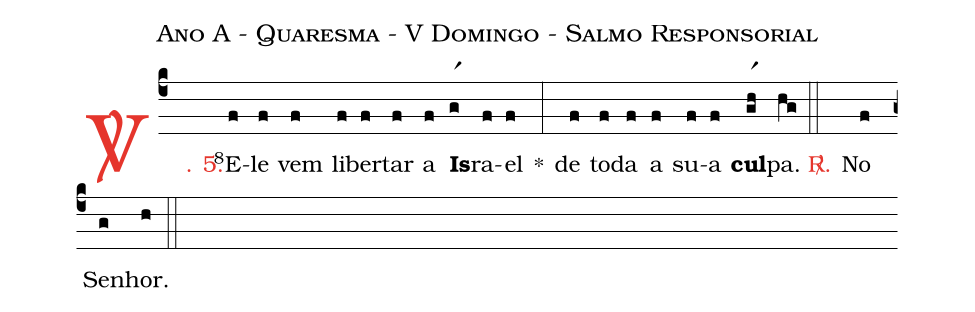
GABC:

name: Ano A - Quaresma - V Domingo - Salmo Responsorial;
%%
(c4)

<c><sp>V/</sp>. 5.</c>() <v>\VSup{8}</v>E(f)le(f) vem(f) li(f)ber(f)tar(f) a(f) <b>Is</b>(gr1)ra(f)el(f) *(:)
de(f) to(f)da(f) a(f) su(f)a(f) <b>cul</b>(gr1h)pa.(hg)


(::)

<nlba><c><sp>R/</sp>.</c>() No</nlba>(f) Se(g)nhor.(h)

(::)
